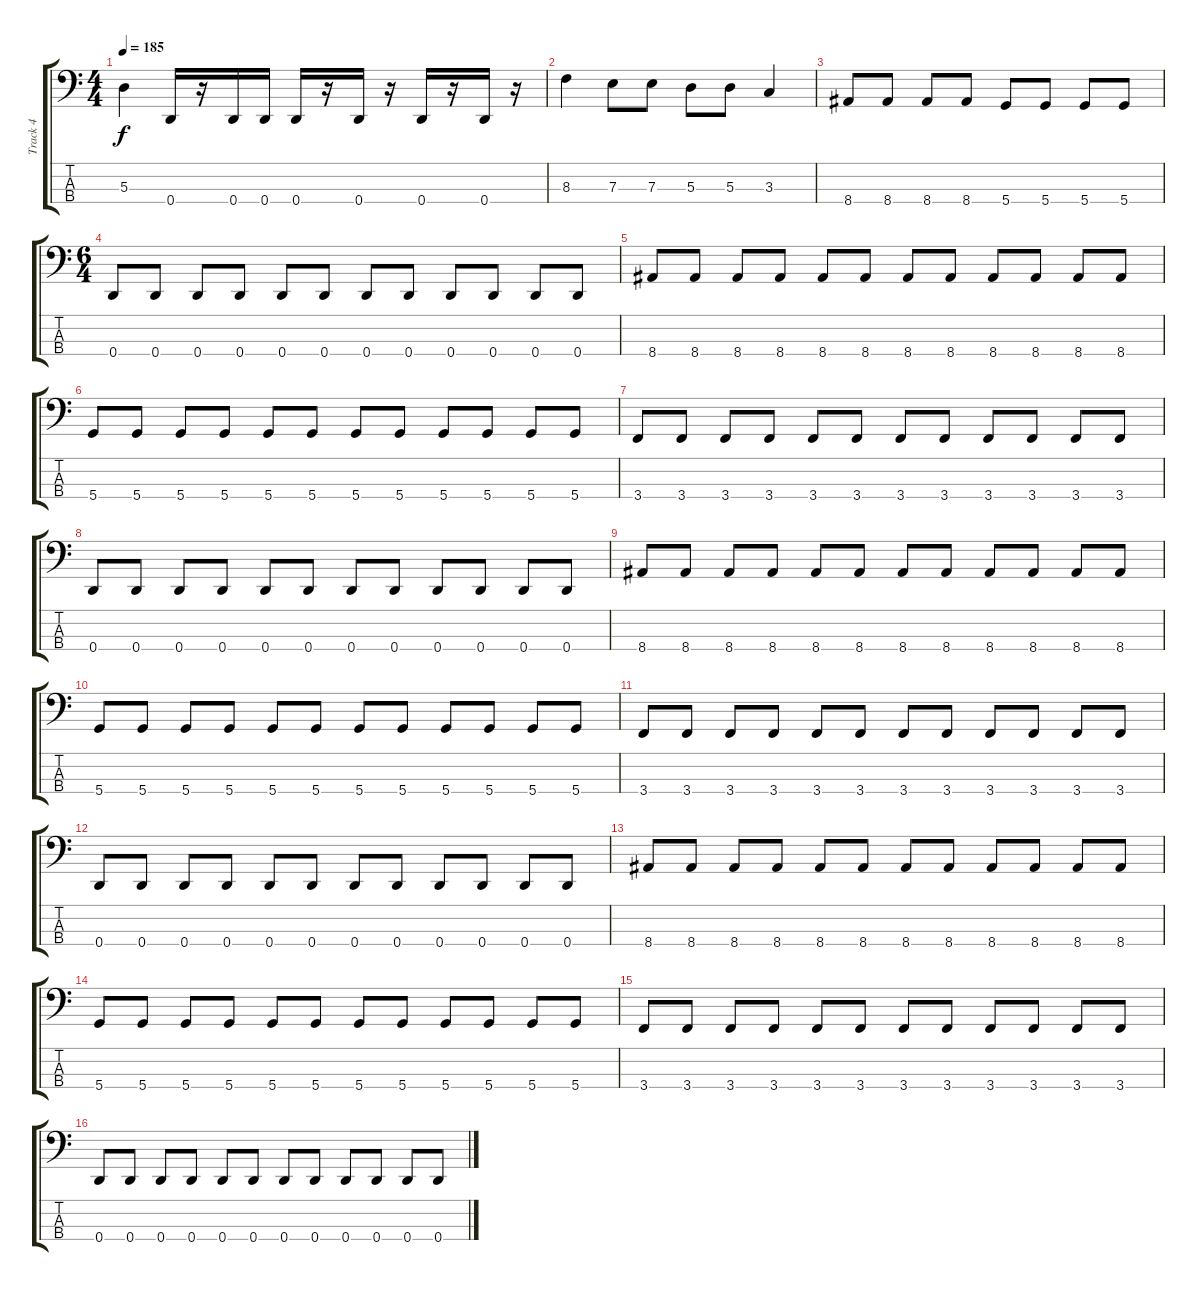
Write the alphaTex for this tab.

\track ("Track 4" "Track 4") {instrument electricbasspick}
\staff {score tabs}
\tuning (G2 D2 A1 D1) {hide}
\ts (4 4)
\tempo 185
\clef f4
\ks c
5.3.4{dy f} 0.4.16 r.16 0.4.16 0.4.16 0.4.16 r.16 0.4.16 r.16 0.4.16 r.16 0.4.16 r.16 |
8.3.4 7.3.8 7.3.8 5.3.8 5.3.8 3.3.4 |
8.4.8 8.4.8 8.4.8 8.4.8 5.4.8 5.4.8 5.4.8 5.4.8 |
\ts (6 4)
0.4.8 0.4.8 0.4.8 0.4.8 0.4.8 0.4.8 0.4.8 0.4.8 0.4.8 0.4.8 0.4.8 0.4.8 |
8.4.8 8.4.8 8.4.8 8.4.8 8.4.8 8.4.8 8.4.8 8.4.8 8.4.8 8.4.8 8.4.8 8.4.8 |
5.4.8 5.4.8 5.4.8 5.4.8 5.4.8 5.4.8 5.4.8 5.4.8 5.4.8 5.4.8 5.4.8 5.4.8 |
3.4.8 3.4.8 3.4.8 3.4.8 3.4.8 3.4.8 3.4.8 3.4.8 3.4.8 3.4.8 3.4.8 3.4.8 |
0.4.8 0.4.8 0.4.8 0.4.8 0.4.8 0.4.8 0.4.8 0.4.8 0.4.8 0.4.8 0.4.8 0.4.8 |
8.4.8 8.4.8 8.4.8 8.4.8 8.4.8 8.4.8 8.4.8 8.4.8 8.4.8 8.4.8 8.4.8 8.4.8 |
5.4.8 5.4.8 5.4.8 5.4.8 5.4.8 5.4.8 5.4.8 5.4.8 5.4.8 5.4.8 5.4.8 5.4.8 |
3.4.8 3.4.8 3.4.8 3.4.8 3.4.8 3.4.8 3.4.8 3.4.8 3.4.8 3.4.8 3.4.8 3.4.8 |
0.4.8 0.4.8 0.4.8 0.4.8 0.4.8 0.4.8 0.4.8 0.4.8 0.4.8 0.4.8 0.4.8 0.4.8 |
8.4.8 8.4.8 8.4.8 8.4.8 8.4.8 8.4.8 8.4.8 8.4.8 8.4.8 8.4.8 8.4.8 8.4.8 |
5.4.8 5.4.8 5.4.8 5.4.8 5.4.8 5.4.8 5.4.8 5.4.8 5.4.8 5.4.8 5.4.8 5.4.8 |
3.4.8 3.4.8 3.4.8 3.4.8 3.4.8 3.4.8 3.4.8 3.4.8 3.4.8 3.4.8 3.4.8 3.4.8 |
0.4.8 0.4.8 0.4.8 0.4.8 0.4.8 0.4.8 0.4.8 0.4.8 0.4.8 0.4.8 0.4.8 0.4.8
